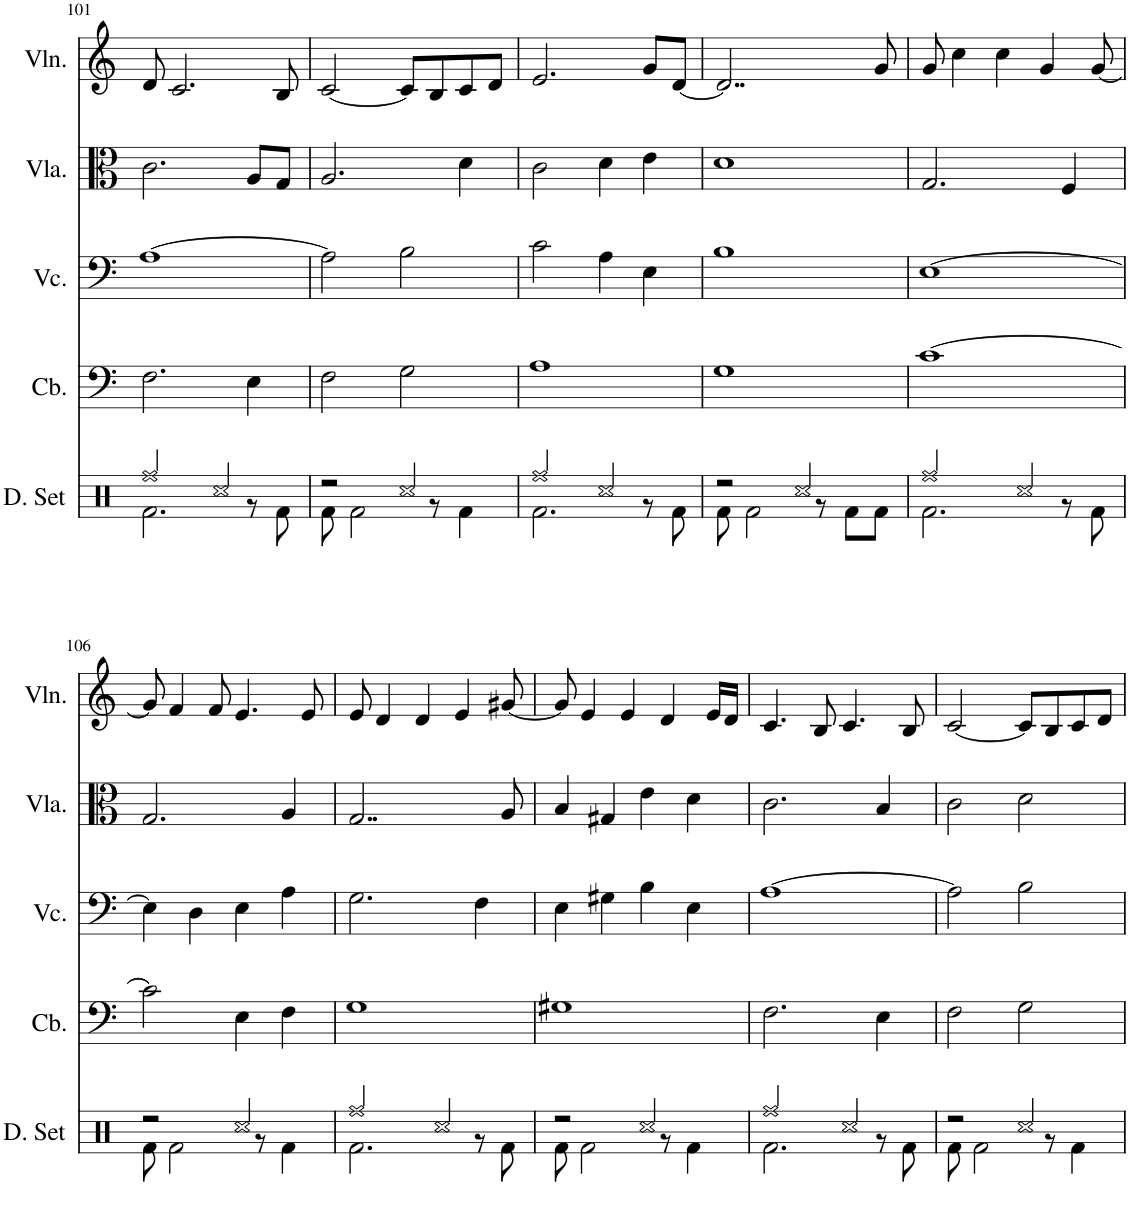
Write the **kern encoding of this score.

**kern	**kern	**kern	**kern	**kern
*part5	*part4	*part3	*part2	*part1
*staff5	*staff4	*staff3	*staff2	*staff1
*I"Drumset	*I"Contrabass	*I"Violoncello	*I"Viola	*I"Violin
*I'D. Set	*I'Cb.	*I'Vc.	*I'Vla.	*I'Vln.
!!LO:PB:g=z
*clefX	*clefF4	*clefF4	*clefC3	*clefG2
*	*Trd7c12	*	*	*
*k[]	*k[]	*k[]	*k[]	*k[]
*M4/4	*M4/4	*M4/4	*M4/4	*M4/4
=101	=101	=101	=101	=101
*^	*	*	*	*
2Rff/	2.Rf\	2.F\	[1A	2.c\	8d/
.	.	.	.	.	2.c/
2Rcc/	.	.	.	.	.
.	8r	4E\	.	8A/L	.
.	8Rf\	.	.	8G/J	8B/
=102	=102	=102	=102	=102	=102
2r	8Rf\	2F\	2A\]	2.A/	[2c/
.	2Rf\	.	.	.	.
2Rcc/	.	2G\	2B\	.	8c/L]
.	8r	.	.	.	8B/
.	4Rf\	.	.	4d\	8c/
.	.	.	.	.	8d/J
=103	=103	=103	=103	=103	=103
2Rff/	2.Rf\	1A	2c\	2c\	2.e/
2Rcc/	.	.	4A\	4d\	.
.	8r	.	4E\	4e\	8g/L
.	8Rf\	.	.	.	[8d/J
=104	=104	=104	=104	=104	=104
2r	8Rf\	1G	1B	1d	2..d/]
.	2Rf\	.	.	.	.
2Rcc/	.	.	.	.	.
.	8r	.	.	.	.
.	8Rf\L	.	.	.	.
.	8Rf\J	.	.	.	8g/
=105	=105	=105	=105	=105	=105
2Rff/	2.Rf\	[1c	[1E	2.G/	8g/
.	.	.	.	.	4cc\
.	.	.	.	.	4cc\
2Rcc/	.	.	.	.	.
.	.	.	.	.	4g/
.	8r	.	.	4F/	.
.	8Rf\	.	.	.	[8g/
!!LO:LB:g=z
=106	=106	=106	=106	=106	=106
2r	8Rf\	2c\]	4E\]	2.G/	8g/]
.	2Rf\	.	.	.	4f/
.	.	.	4D\	.	.
.	.	.	.	.	8f/
2Rcc/	.	4E\	4E\	.	4.e/
.	8r	.	.	.	.
.	4Rf\	4F\	4A\	4A/	.
.	.	.	.	.	8e/
=107	=107	=107	=107	=107	=107
2Rff/	2.Rf\	1G	2.G\	2..G/	8e/
.	.	.	.	.	4d/
.	.	.	.	.	4d/
2Rcc/	.	.	.	.	.
.	.	.	.	.	4e/
.	8r	.	4F\	.	.
.	8Rf\	.	.	8A/	[8g#X/
=108	=108	=108	=108	=108	=108
2r	8Rf\	1G#X	4E\	4B/	8g#/]
.	2Rf\	.	.	.	4e/
.	.	.	4G#X\	4G#X/	.
.	.	.	.	.	4e/
2Rcc/	.	.	4B\	4e\	.
.	8r	.	.	.	4d/
.	4Rf\	.	4E\	4d\	.
.	.	.	.	.	16e/LL
.	.	.	.	.	16d/JJ
=109	=109	=109	=109	=109	=109
2Rff/	2.Rf\	2.F\	[1A	2.c\	4.c/
.	.	.	.	.	8B/
2Rcc/	.	.	.	.	4.c/
.	8r	4E\	.	4B/	.
.	8Rf\	.	.	.	8B/
=110	=110	=110	=110	=110	=110
2r	8Rf\	2F\	2A\]	2c\	[2c/
.	2Rf\	.	.	.	.
2Rcc/	.	2G\	2B\	2d\	8c/L]
.	8r	.	.	.	8B/
.	4Rf\	.	.	.	8c/
.	.	.	.	.	8d/J
*v	*v	*	*	*	*
=	=	=	=	=
*-	*-	*-	*-	*-
